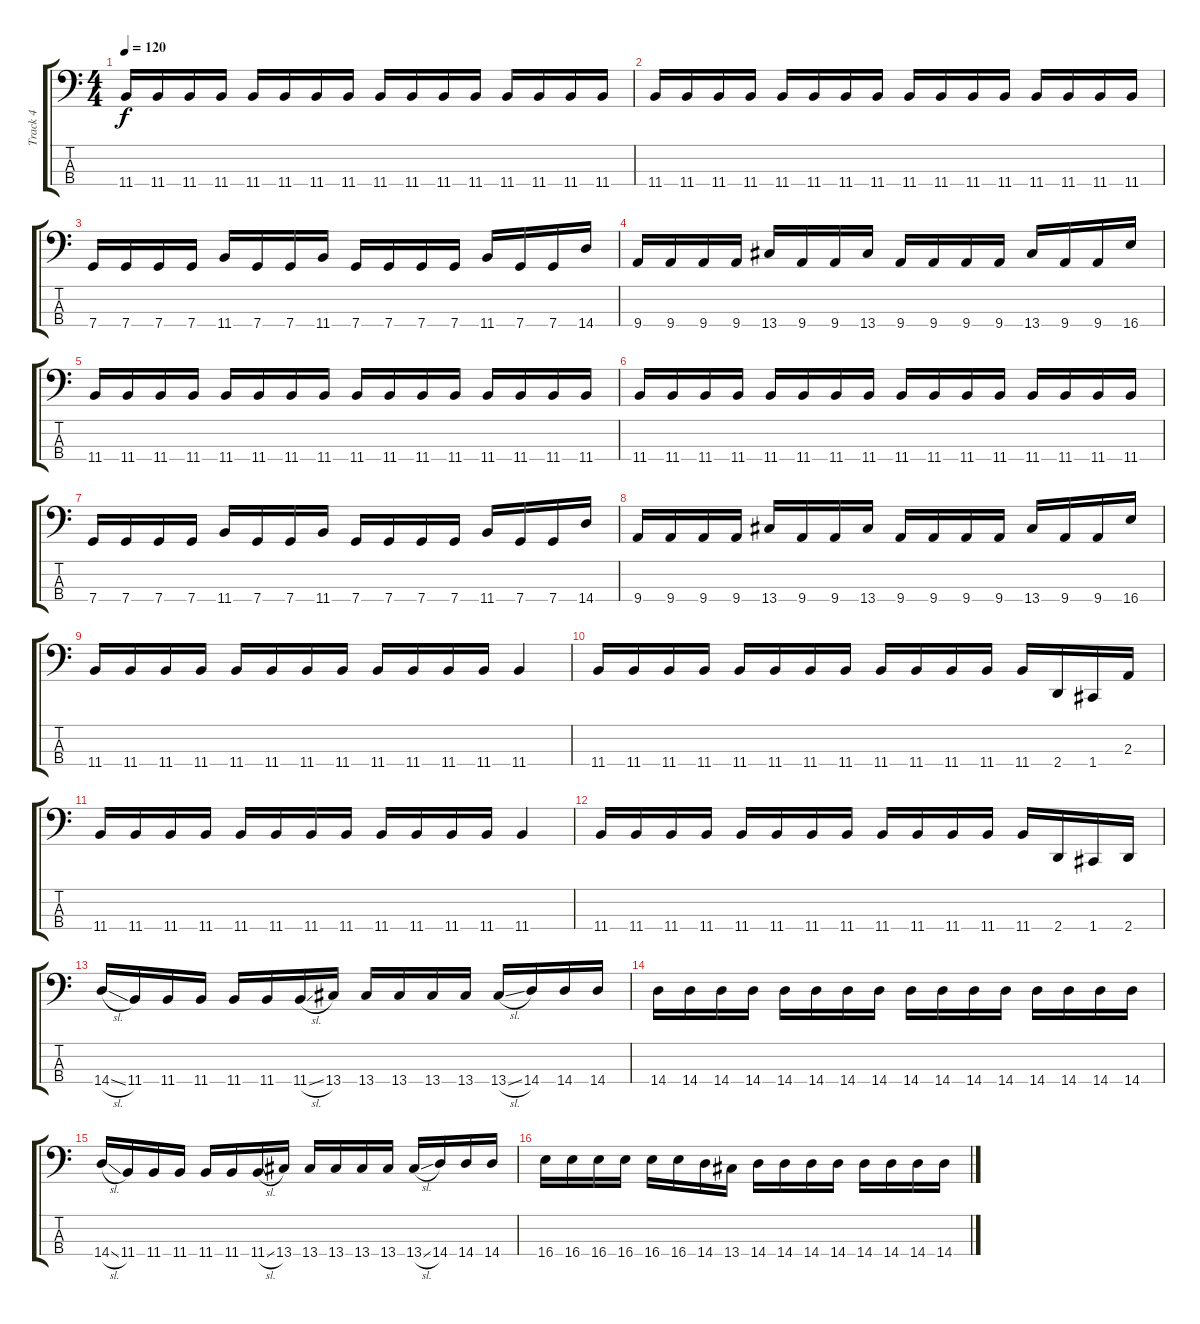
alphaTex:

\track ("Track 4" "Track 4") {instrument electricbasspick}
\staff {score tabs}
\tuning (F2 C2 G1 C1) {hide}
\ts (4 4)
\tempo 120
\clef f4
\ks c
11.4.16{dy f} 11.4.16 11.4.16 11.4.16 11.4.16 11.4.16 11.4.16 11.4.16 11.4.16 11.4.16 11.4.16 11.4.16 11.4.16 11.4.16 11.4.16 11.4.16 |
11.4.16 11.4.16 11.4.16 11.4.16 11.4.16 11.4.16 11.4.16 11.4.16 11.4.16 11.4.16 11.4.16 11.4.16 11.4.16 11.4.16 11.4.16 11.4.16 |
7.4.16 7.4.16 7.4.16 7.4.16 11.4.16 7.4.16 7.4.16 11.4.16 7.4.16 7.4.16 7.4.16 7.4.16 11.4.16 7.4.16 7.4.16 14.4.16 |
9.4.16 9.4.16 9.4.16 9.4.16 13.4.16 9.4.16 9.4.16 13.4.16 9.4.16 9.4.16 9.4.16 9.4.16 13.4.16 9.4.16 9.4.16 16.4.16 |
11.4.16 11.4.16 11.4.16 11.4.16 11.4.16 11.4.16 11.4.16 11.4.16 11.4.16 11.4.16 11.4.16 11.4.16 11.4.16 11.4.16 11.4.16 11.4.16 |
11.4.16 11.4.16 11.4.16 11.4.16 11.4.16 11.4.16 11.4.16 11.4.16 11.4.16 11.4.16 11.4.16 11.4.16 11.4.16 11.4.16 11.4.16 11.4.16 |
7.4.16 7.4.16 7.4.16 7.4.16 11.4.16 7.4.16 7.4.16 11.4.16 7.4.16 7.4.16 7.4.16 7.4.16 11.4.16 7.4.16 7.4.16 14.4.16 |
9.4.16 9.4.16 9.4.16 9.4.16 13.4.16 9.4.16 9.4.16 13.4.16 9.4.16 9.4.16 9.4.16 9.4.16 13.4.16 9.4.16 9.4.16 16.4.16 |
11.4.16 11.4.16 11.4.16 11.4.16 11.4.16 11.4.16 11.4.16 11.4.16 11.4.16 11.4.16 11.4.16 11.4.16 11.4.4 |
11.4.16 11.4.16 11.4.16 11.4.16 11.4.16 11.4.16 11.4.16 11.4.16 11.4.16 11.4.16 11.4.16 11.4.16 11.4.16 2.4.16 1.4.16 2.3.16 |
11.4.16 11.4.16 11.4.16 11.4.16 11.4.16 11.4.16 11.4.16 11.4.16 11.4.16 11.4.16 11.4.16 11.4.16 11.4.4 |
11.4.16 11.4.16 11.4.16 11.4.16 11.4.16 11.4.16 11.4.16 11.4.16 11.4.16 11.4.16 11.4.16 11.4.16 11.4.16 2.4.16 1.4.16 2.4.16 |
14.4{sl}.16 11.4.16 11.4.16 11.4.16 11.4.16 11.4.16 11.4{sl}.16 13.4.16 13.4.16 13.4.16 13.4.16 13.4.16 13.4{sl}.16 14.4.16 14.4.16 14.4.16 |
14.4.16 14.4.16 14.4.16 14.4.16 14.4.16 14.4.16 14.4.16 14.4.16 14.4.16 14.4.16 14.4.16 14.4.16 14.4.16 14.4.16 14.4.16 14.4.16 |
14.4{sl}.16 11.4.16 11.4.16 11.4.16 11.4.16 11.4.16 11.4{sl}.16 13.4.16 13.4.16 13.4.16 13.4.16 13.4.16 13.4{sl}.16 14.4.16 14.4.16 14.4.16 |
16.4.16 16.4.16 16.4.16 16.4.16 16.4.16 16.4.16 14.4.16 13.4.16 14.4.16 14.4.16 14.4.16 14.4.16 14.4.16 14.4.16 14.4.16 14.4.16
